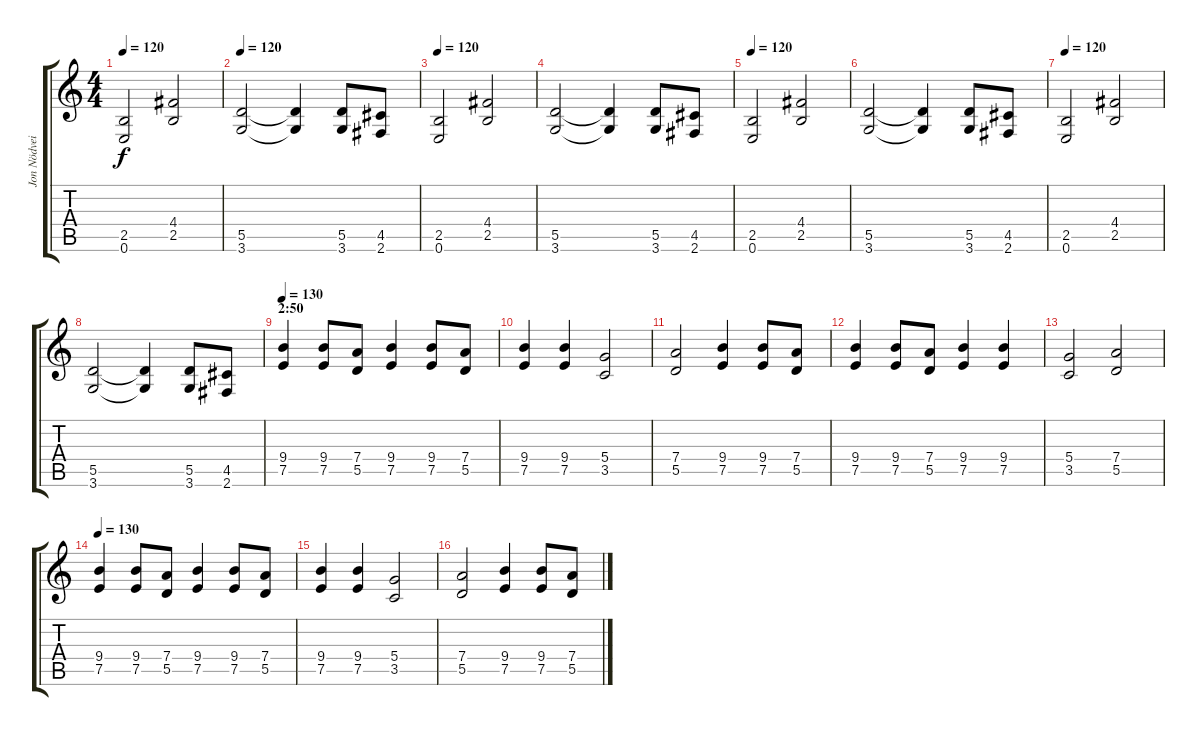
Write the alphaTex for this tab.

\track ("Jon Nödveidt" "Jon Nödvei") {instrument distortionguitar}
\staff {score tabs}
\tuning (E4 B3 G3 D3 A2 E2) {hide}
\ts (4 4)
\tempo 120
\clef g2
\ks c
(2.5 0.6).2{dy f} (4.4 2.5).2 |
\tempo 120
(5.5 3.6).2 (5.5{t} 3.6{t}).4 (5.5 3.6).8 (4.5 2.6).8 |
\tempo 120
(2.5 0.6).2 (4.4 2.5).2 |
(5.5 3.6).2 (5.5{t} 3.6{t}).4 (5.5 3.6).8 (4.5 2.6).8 |
\tempo 120
(2.5 0.6).2 (4.4 2.5).2 |
(5.5 3.6).2 (5.5{t} 3.6{t}).4 (5.5 3.6).8 (4.5 2.6).8 |
\tempo 120
(2.5 0.6).2 (4.4 2.5).2 |
(5.5 3.6).2 (5.5{t} 3.6{t}).4 (5.5 3.6).8 (4.5 2.6).8 |
\section ("" "2:50")
\tempo 130
(9.4 7.5).4 (9.4 7.5).8 (7.4 5.5).8 (9.4 7.5).4 (9.4 7.5).8 (7.4 5.5).8 |
(9.4 7.5).4 (9.4 7.5).4 (5.4 3.5).2 |
(7.4 5.5).2 (9.4 7.5).4 (9.4 7.5).8 (7.4 5.5).8 |
(9.4 7.5).4 (9.4 7.5).8 (7.4 5.5).8 (9.4 7.5).4 (9.4 7.5).4 |
(5.4 3.5).2 (7.4 5.5).2 |
\tempo 130
(9.4 7.5).4 (9.4 7.5).8 (7.4 5.5).8 (9.4 7.5).4 (9.4 7.5).8 (7.4 5.5).8 |
(9.4 7.5).4 (9.4 7.5).4 (5.4 3.5).2 |
(7.4 5.5).2 (9.4 7.5).4 (9.4 7.5).8 (7.4 5.5).8
